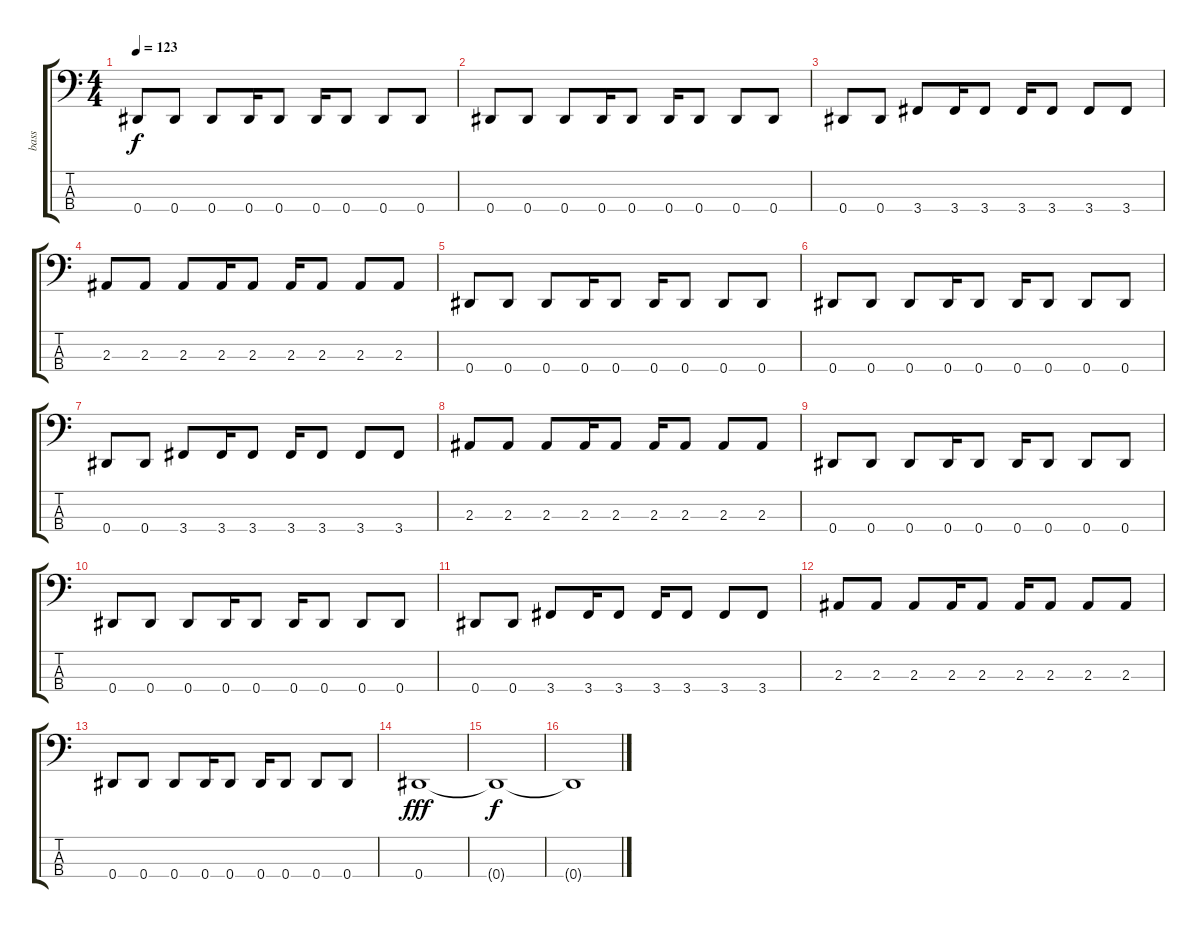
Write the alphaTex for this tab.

\track ("bass" "bass") {instrument electricbassfinger}
\staff {score tabs}
\tuning (Gb2 Db2 Ab1 Eb1) {hide}
\ts (4 4)
\tempo 123
\clef f4
\ks c
0.4.8{dy f} 0.4.8 0.4.8 0.4.16 0.4.8 0.4.16 0.4.8 0.4.8 0.4.8 |
0.4.8 0.4.8 0.4.8 0.4.16 0.4.8 0.4.16 0.4.8 0.4.8 0.4.8 |
0.4.8 0.4.8 3.4.8 3.4.16 3.4.8 3.4.16 3.4.8 3.4.8 3.4.8 |
2.3.8 2.3.8 2.3.8 2.3.16 2.3.8 2.3.16 2.3.8 2.3.8 2.3.8 |
0.4.8 0.4.8 0.4.8 0.4.16 0.4.8 0.4.16 0.4.8 0.4.8 0.4.8 |
0.4.8 0.4.8 0.4.8 0.4.16 0.4.8 0.4.16 0.4.8 0.4.8 0.4.8 |
0.4.8 0.4.8 3.4.8 3.4.16 3.4.8 3.4.16 3.4.8 3.4.8 3.4.8 |
2.3.8 2.3.8 2.3.8 2.3.16 2.3.8 2.3.16 2.3.8 2.3.8 2.3.8 |
0.4.8 0.4.8 0.4.8 0.4.16 0.4.8 0.4.16 0.4.8 0.4.8 0.4.8 |
0.4.8 0.4.8 0.4.8 0.4.16 0.4.8 0.4.16 0.4.8 0.4.8 0.4.8 |
0.4.8 0.4.8 3.4.8 3.4.16 3.4.8 3.4.16 3.4.8 3.4.8 3.4.8 |
2.3.8 2.3.8 2.3.8 2.3.16 2.3.8 2.3.16 2.3.8 2.3.8 2.3.8 |
0.4.8 0.4.8 0.4.8 0.4.16 0.4.8 0.4.16 0.4.8 0.4.8 0.4.8 |
0.4.1{dy fff} |
0.4{t}.1{dy f} |
0.4{t}.1
